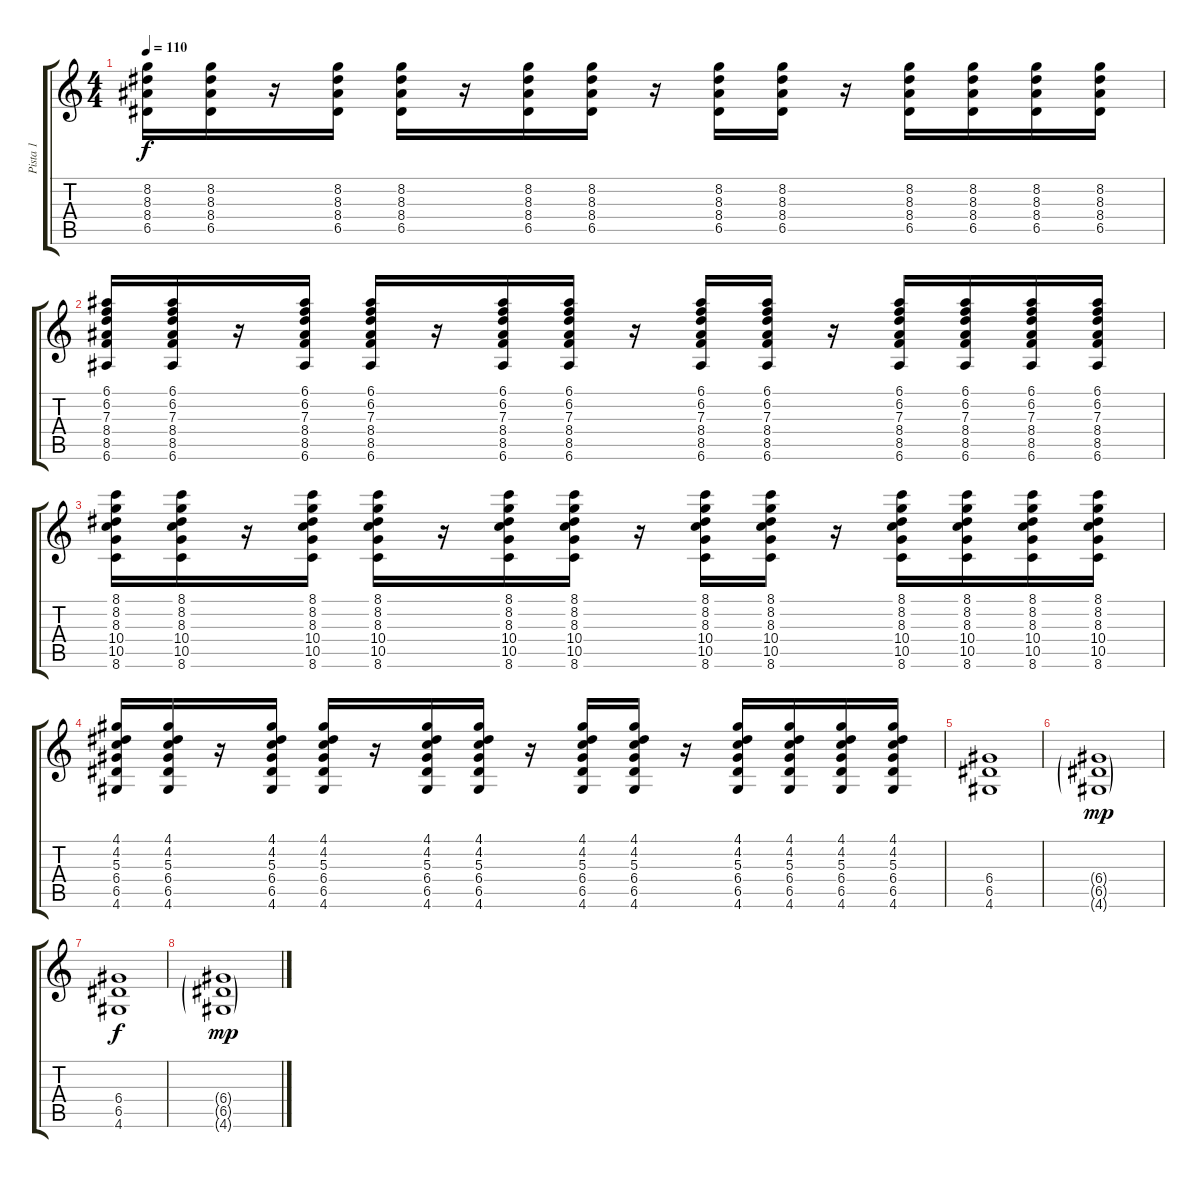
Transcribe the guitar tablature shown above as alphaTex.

\track ("Pista 1" "Pista 1") {instrument overdrivenguitar}
\staff {score tabs}
\tuning (E4 B3 G3 D3 A2 E2) {hide}
\ts (4 4)
\tempo 110
\clef g2
\ks c
(8.2 8.3 8.4 6.5).16{dy f} (8.2 8.3 8.4 6.5).16 r.16 (8.2 8.3 8.4 6.5).16 (8.2 8.3 8.4 6.5).16 r.16 (8.2 8.3 8.4 6.5).16 (8.2 8.3 8.4 6.5).16 r.16 (8.2 8.3 8.4 6.5).16 (8.2 8.3 8.4 6.5).16 r.16 (8.2 8.3 8.4 6.5).16 (8.2 8.3 8.4 6.5).16 (8.2 8.3 8.4 6.5).16 (8.2 8.3 8.4 6.5).16 |
(6.1 6.2 7.3 8.4 8.5 6.6).16 (6.1 6.2 7.3 8.4 8.5 6.6).16 r.16 (6.1 6.2 7.3 8.4 8.5 6.6).16 (6.1 6.2 7.3 8.4 8.5 6.6).16 r.16 (6.1 6.2 7.3 8.4 8.5 6.6).16 (6.1 6.2 7.3 8.4 8.5 6.6).16 r.16 (6.1 6.2 7.3 8.4 8.5 6.6).16 (6.1 6.2 7.3 8.4 8.5 6.6).16 r.16 (6.1 6.2 7.3 8.4 8.5 6.6).16 (6.1 6.2 7.3 8.4 8.5 6.6).16 (6.1 6.2 7.3 8.4 8.5 6.6).16 (6.1 6.2 7.3 8.4 8.5 6.6).16 |
(8.1 8.2 8.3 10.4 10.5 8.6).16 (8.1 8.2 8.3 10.4 10.5 8.6).16 r.16 (8.1 8.2 8.3 10.4 10.5 8.6).16 (8.1 8.2 8.3 10.4 10.5 8.6).16 r.16 (8.1 8.2 8.3 10.4 10.5 8.6).16 (8.1 8.2 8.3 10.4 10.5 8.6).16 r.16 (8.1 8.2 8.3 10.4 10.5 8.6).16 (8.1 8.2 8.3 10.4 10.5 8.6).16 r.16 (8.1 8.2 8.3 10.4 10.5 8.6).16 (8.1 8.2 8.3 10.4 10.5 8.6).16 (8.1 8.2 8.3 10.4 10.5 8.6).16 (8.1 8.2 8.3 10.4 10.5 8.6).16 |
(4.1 4.2 5.3 6.4 6.5 4.6).16 (4.1 4.2 5.3 6.4 6.5 4.6).16 r.16 (4.1 4.2 5.3 6.4 6.5 4.6).16 (4.1 4.2 5.3 6.4 6.5 4.6).16 r.16 (4.1 4.2 5.3 6.4 6.5 4.6).16 (4.1 4.2 5.3 6.4 6.5 4.6).16 r.16 (4.1 4.2 5.3 6.4 6.5 4.6).16 (4.1 4.2 5.3 6.4 6.5 4.6).16 r.16 (4.1 4.2 5.3 6.4 6.5 4.6).16 (4.1 4.2 5.3 6.4 6.5 4.6).16 (4.1 4.2 5.3 6.4 6.5 4.6).16 (4.1 4.2 5.3 6.4 6.5 4.6).16 |
(6.4 6.5 4.6).1 |
(6.4{g} 6.5{g} 4.6{g}).1{dy mp} |
(6.4 6.5 4.6).1{dy f} |
(6.4{g} 6.5{g} 4.6{g}).1{dy mp}
